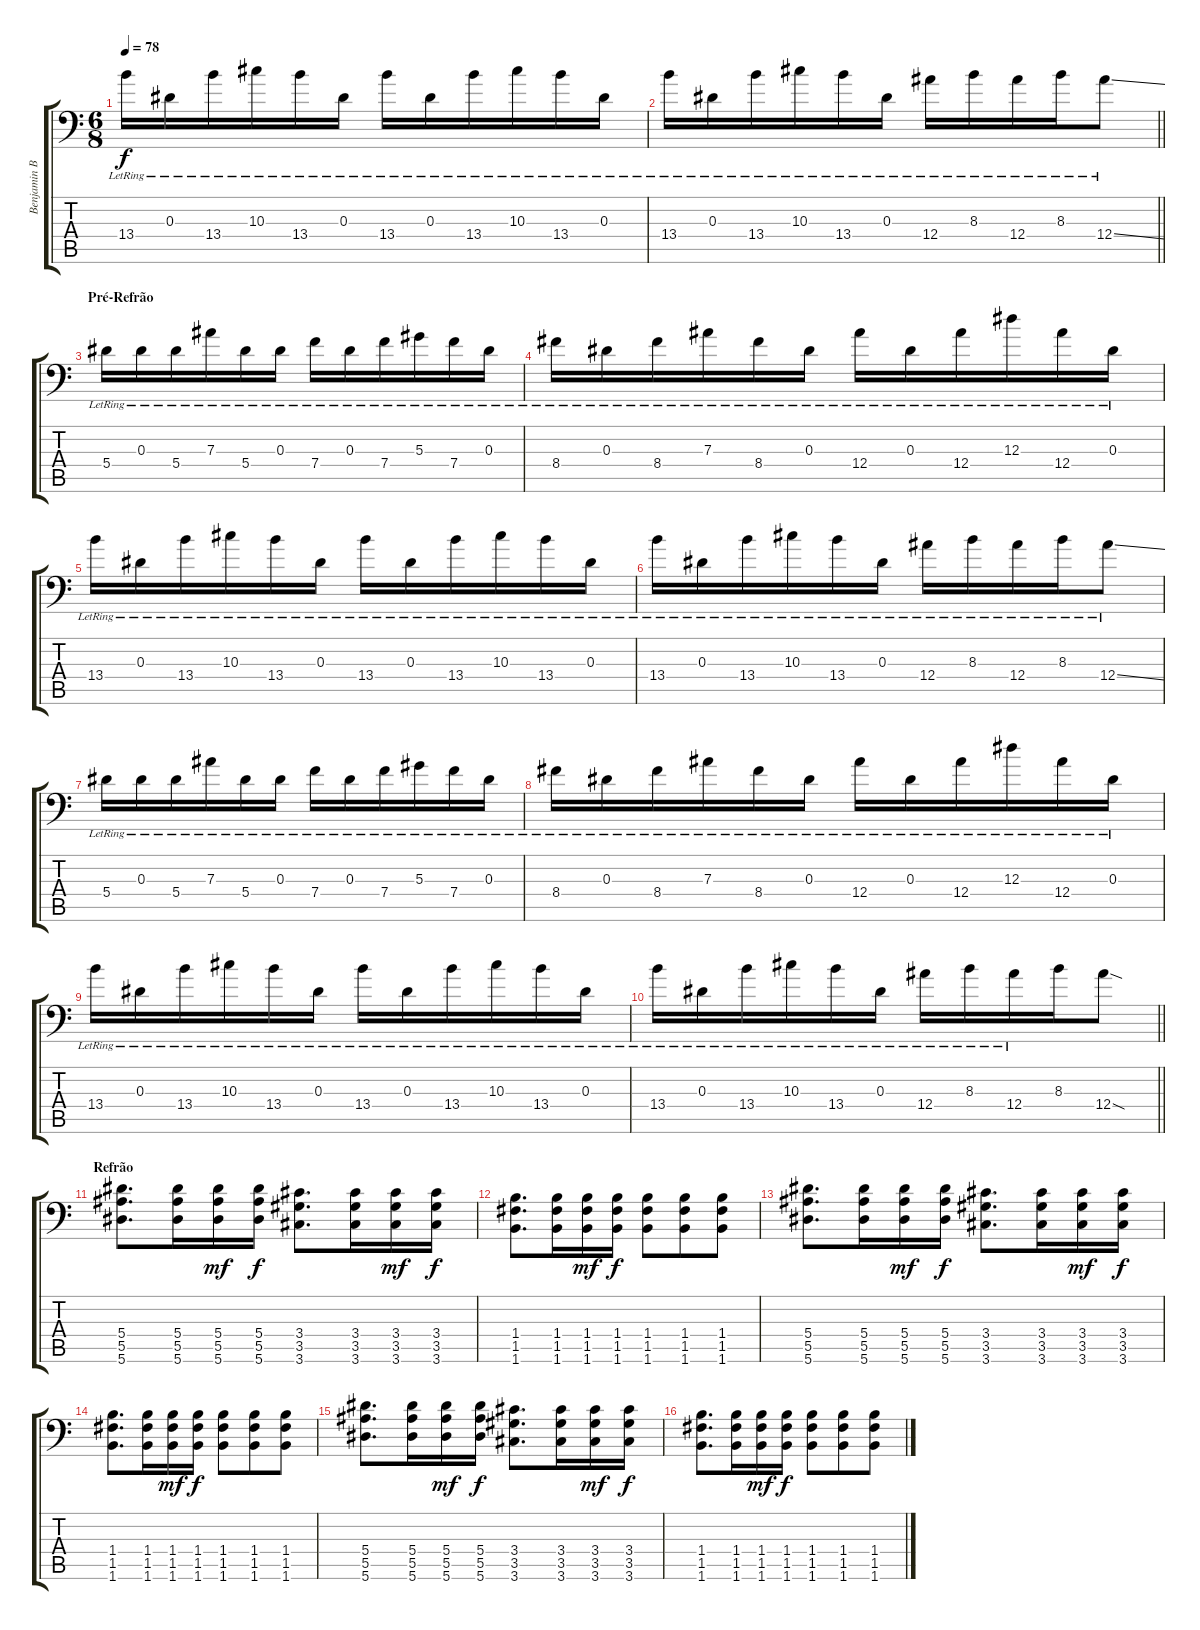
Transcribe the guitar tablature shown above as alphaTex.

\track ("Benjamin Burnley" "Benjamin B") {instrument distortionguitar}
\staff {score tabs}
\tuning (C4 G3 Eb3 Bb2 F2 Bb1) {hide}
\ts (6 8)
\tempo 78
\clef f4
\ks c
13.4{lr}.16{dy f} 0.3{lr}.16 13.4{lr}.16 10.3{lr}.16 13.4{lr}.16 0.3{lr}.16 13.4{lr}.16 0.3{lr}.16 13.4{lr}.16 10.3{lr}.16 13.4{lr}.16 0.3{lr}.16 |
\barLineRight lightlight
13.4{lr}.16 0.3{lr}.16 13.4{lr}.16 10.3{lr}.16 13.4{lr}.16 0.3{lr}.16 12.4{lr}.16 8.3{lr}.16 12.4{lr}.16 8.3{lr}.16 12.4{ss lr}.8 |
\section ("" "Pré-Refrão")
5.4{lr}.16 0.3{lr}.16 5.4{lr}.16 7.3{lr}.16 5.4{lr}.16 0.3{lr}.16 7.4{lr}.16 0.3{lr}.16 7.4{lr}.16 5.3{lr}.16 7.4{lr}.16 0.3{lr}.16 |
8.4{lr}.16 0.3{lr}.16 8.4{lr}.16 7.3{lr}.16 8.4{lr}.16 0.3{lr}.16 12.4{lr}.16 0.3{lr}.16 12.4{lr}.16 12.3{lr}.16 12.4{lr}.16 0.3{lr}.16 |
13.4{lr}.16 0.3{lr}.16 13.4{lr}.16 10.3{lr}.16 13.4{lr}.16 0.3{lr}.16 13.4{lr}.16 0.3{lr}.16 13.4{lr}.16 10.3{lr}.16 13.4{lr}.16 0.3{lr}.16 |
13.4{lr}.16 0.3{lr}.16 13.4{lr}.16 10.3{lr}.16 13.4{lr}.16 0.3{lr}.16 12.4{lr}.16 8.3{lr}.16 12.4{lr}.16 8.3{lr}.16 12.4{ss lr}.8 |
5.4{lr}.16 0.3{lr}.16 5.4{lr}.16 7.3{lr}.16 5.4{lr}.16 0.3{lr}.16 7.4{lr}.16 0.3{lr}.16 7.4{lr}.16 5.3{lr}.16 7.4{lr}.16 0.3{lr}.16 |
8.4{lr}.16 0.3{lr}.16 8.4{lr}.16 7.3{lr}.16 8.4{lr}.16 0.3{lr}.16 12.4{lr}.16 0.3{lr}.16 12.4{lr}.16 12.3{lr}.16 12.4{lr}.16 0.3{lr}.16 |
13.4{lr}.16 0.3{lr}.16 13.4{lr}.16 10.3{lr}.16 13.4{lr}.16 0.3{lr}.16 13.4{lr}.16 0.3{lr}.16 13.4{lr}.16 10.3{lr}.16 13.4{lr}.16 0.3{lr}.16 |
\barLineRight lightlight
13.4{lr}.16 0.3{lr}.16 13.4{lr}.16 10.3{lr}.16 13.4{lr}.16 0.3{lr}.16 12.4{lr}.16 8.3{lr}.16 12.4{lr}.16 8.3.16 12.4{sod}.8 |
\section ("" "Refrão")
(5.4 5.5 5.6).8{d instrument distortionguitar} (5.4 5.5 5.6).16 (5.4 5.5 5.6).16{dy mf} (5.4 5.5 5.6).16{dy f} (3.4 3.5 3.6).8{d} (3.4 3.5 3.6).16 (3.4 3.5 3.6).16{dy mf} (3.4 3.5 3.6).16{dy f} |
(1.4 1.5 1.6).8{d} (1.4 1.5 1.6).16 (1.4 1.5 1.6).16{dy mf} (1.4 1.5 1.6).16{dy f} (1.4 1.5 1.6).8 (1.4 1.5 1.6).8 (1.4 1.5 1.6).8 |
(5.4 5.5 5.6).8{d} (5.4 5.5 5.6).16 (5.4 5.5 5.6).16{dy mf} (5.4 5.5 5.6).16{dy f} (3.4 3.5 3.6).8{d} (3.4 3.5 3.6).16 (3.4 3.5 3.6).16{dy mf} (3.4 3.5 3.6).16{dy f} |
(1.4 1.5 1.6).8{d} (1.4 1.5 1.6).16 (1.4 1.5 1.6).16{dy mf} (1.4 1.5 1.6).16{dy f} (1.4 1.5 1.6).8 (1.4 1.5 1.6).8 (1.4 1.5 1.6).8 |
(5.4 5.5 5.6).8{d} (5.4 5.5 5.6).16 (5.4 5.5 5.6).16{dy mf} (5.4 5.5 5.6).16{dy f} (3.4 3.5 3.6).8{d} (3.4 3.5 3.6).16 (3.4 3.5 3.6).16{dy mf} (3.4 3.5 3.6).16{dy f} |
(1.4 1.5 1.6).8{d} (1.4 1.5 1.6).16 (1.4 1.5 1.6).16{dy mf} (1.4 1.5 1.6).16{dy f} (1.4 1.5 1.6).8 (1.4 1.5 1.6).8 (1.4 1.5 1.6).8
